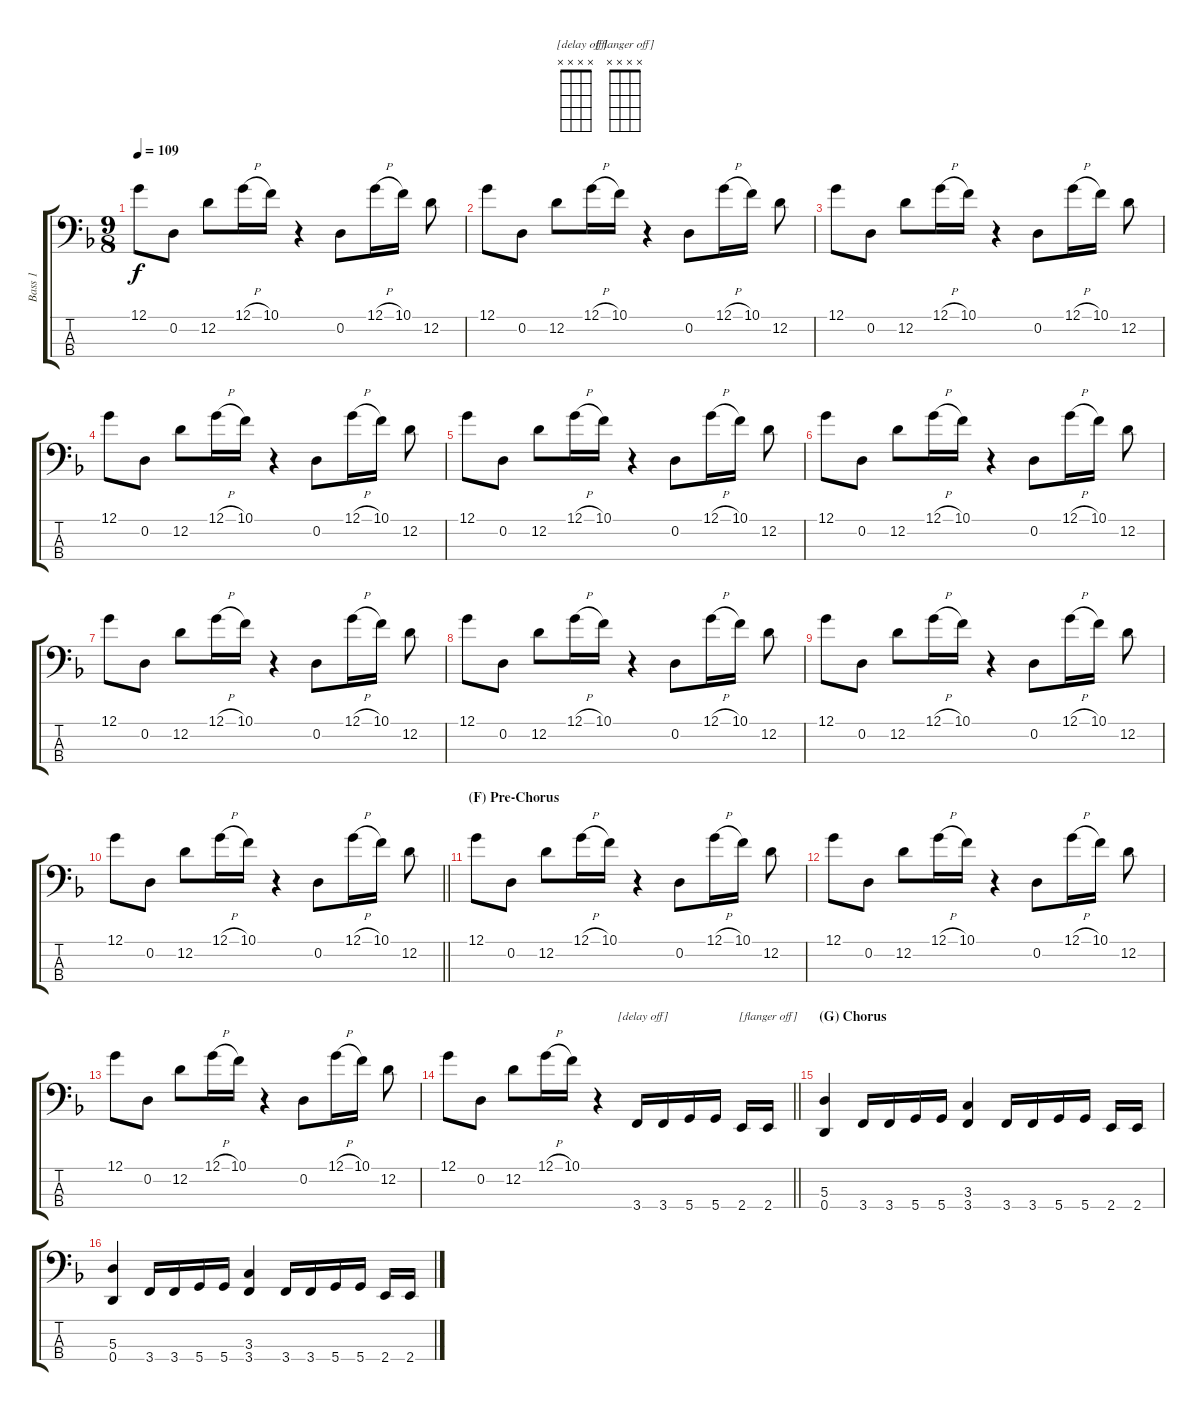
\track ("Bass 1" "Bass 1") {instrument electricbasspick}
\staff {score tabs}
\tuning (G2 D2 A1 D1) {hide}
\chord ("    [delay off]" x x x x)
\chord ("[flanger off]" x x x x)
\ts (9 8)
\tempo 109
\clef f4
\ks dminor
12.1.8{dy f} 0.2.8{beam split} 12.2.8{beam merge} 12.1{h}.16 10.1.16 r.4 0.2.8 12.1{h}.16{beam merge} 10.1.16{beam split} 12.2.8 |
12.1.8 0.2.8{beam split} 12.2.8{beam merge} 12.1{h}.16 10.1.16 r.4 0.2.8 12.1{h}.16{beam merge} 10.1.16{beam split} 12.2.8 |
12.1.8 0.2.8{beam split} 12.2.8{beam merge} 12.1{h}.16 10.1.16 r.4 0.2.8 12.1{h}.16{beam merge} 10.1.16{beam split} 12.2.8 |
12.1.8 0.2.8{beam split} 12.2.8{beam merge} 12.1{h}.16 10.1.16 r.4 0.2.8 12.1{h}.16{beam merge} 10.1.16{beam split} 12.2.8 |
12.1.8 0.2.8{beam split} 12.2.8{beam merge} 12.1{h}.16 10.1.16 r.4 0.2.8 12.1{h}.16{beam merge} 10.1.16{beam split} 12.2.8 |
12.1.8 0.2.8{beam split} 12.2.8{beam merge} 12.1{h}.16 10.1.16 r.4 0.2.8 12.1{h}.16{beam merge} 10.1.16{beam split} 12.2.8 |
12.1.8 0.2.8{beam split} 12.2.8{beam merge} 12.1{h}.16 10.1.16 r.4 0.2.8 12.1{h}.16{beam merge} 10.1.16{beam split} 12.2.8 |
12.1.8 0.2.8{beam split} 12.2.8{beam merge} 12.1{h}.16 10.1.16 r.4 0.2.8 12.1{h}.16{beam merge} 10.1.16{beam split} 12.2.8 |
12.1.8 0.2.8{beam split} 12.2.8{beam merge} 12.1{h}.16 10.1.16 r.4 0.2.8 12.1{h}.16{beam merge} 10.1.16{beam split} 12.2.8 |
\barLineRight lightlight
12.1.8 0.2.8{beam split} 12.2.8{beam merge} 12.1{h}.16 10.1.16 r.4 0.2.8 12.1{h}.16{beam merge} 10.1.16{beam split} 12.2.8 |
\section ("" "(F) Pre-Chorus")
12.1.8 0.2.8{beam split} 12.2.8{beam merge} 12.1{h}.16 10.1.16 r.4 0.2.8 12.1{h}.16{beam merge} 10.1.16{beam split} 12.2.8 |
12.1.8 0.2.8{beam split} 12.2.8{beam merge} 12.1{h}.16 10.1.16 r.4 0.2.8 12.1{h}.16{beam merge} 10.1.16{beam split} 12.2.8 |
12.1.8 0.2.8{beam split} 12.2.8{beam merge} 12.1{h}.16 10.1.16 r.4 0.2.8 12.1{h}.16{beam merge} 10.1.16{beam split} 12.2.8 |
\barLineRight lightlight
12.1.8 0.2.8{beam split} 12.2.8{beam merge} 12.1{h}.16 10.1.16 r.4 3.4.16{ch "    [delay off]"} 3.4.16 5.4.16 5.4.16{beam split} 2.4.16 2.4.16{ch "[flanger off]"} |
\section ("" "(G) Chorus")
(5.3 0.4).4 3.4.16 3.4.16{beam merge} 5.4.16 5.4.16 (3.3 3.4).4 3.4.16 3.4.16 5.4.16 5.4.16{beam split} 2.4.16 2.4.16 |
(5.3 0.4).4 3.4.16 3.4.16{beam merge} 5.4.16 5.4.16 (3.3 3.4).4 3.4.16 3.4.16 5.4.16 5.4.16{beam split} 2.4.16 2.4.16
